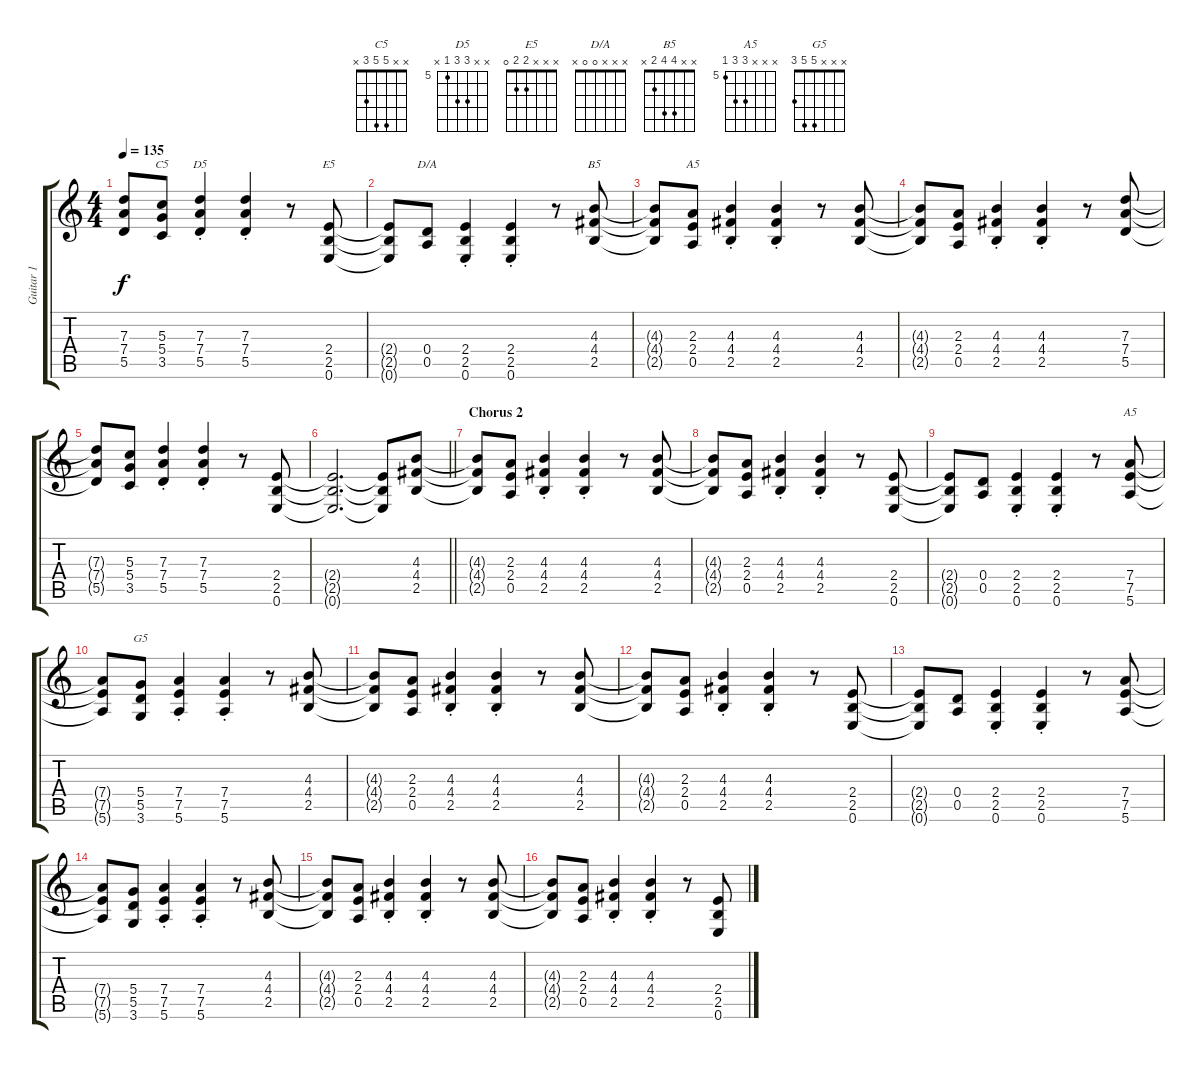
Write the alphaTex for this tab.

\track ("Guitar 1" "Guitar 1") {instrument overdrivenguitar}
\staff {score tabs}
\tuning (E4 B3 G3 D3 A2 E2) {hide}
\chord ("C5" x x 5 5 3 x)
\chord ("D5" x x 7 7 5 x) {firstfret 5}
\chord ("E5" x x x 2 2 0)
\chord ("D/A" x x x 0 0 x)
\chord ("B5" x x 4 4 2 x)
\chord ("A5" x x 2 2 0 x)
\chord ("A5" x x x 7 7 5) {firstfret 5}
\chord ("G5" x x x 5 5 3)
\ts (4 4)
\tempo 135
\clef g2
\ks c
(7.3{t} 7.4{t} 5.5{t}).8{dy f} (5.3 5.4 3.5).8{ch "C5"} (7.3{st} 7.4{st} 5.5{st}).4{ch "D5"} (7.3{st} 7.4{st} 5.5{st}).4 r.8 (2.4 2.5 0.6).8{ch "E5"} |
(2.4{t} 2.5{t} 0.6{t}).8 (0.4 0.5).8{ch "D/A"} (2.4{st} 2.5{st} 0.6{st}).4 (2.4{st} 2.5{st} 0.6{st}).4 r.8 (4.3 4.4 2.5).8{ch "B5"} |
(4.3{t} 4.4{t} 2.5{t}).8 (2.3 2.4 0.5).8{ch "A5"} (4.3{st} 4.4{st} 2.5{st}).4 (4.3{st} 4.4{st} 2.5{st}).4 r.8 (4.3 4.4 2.5).8 |
(4.3{t} 4.4{t} 2.5{t}).8 (2.3 2.4 0.5).8 (4.3{st} 4.4{st} 2.5{st}).4 (4.3{st} 4.4{st} 2.5{st}).4 r.8 (7.3 7.4 5.5).8 |
(7.3{t} 7.4{t} 5.5{t}).8 (5.3 5.4 3.5).8 (7.3{st} 7.4{st} 5.5{st}).4 (7.3{st} 7.4{st} 5.5{st}).4 r.8 (2.4 2.5 0.6).8 |
\barLineRight lightlight
(2.4{t} 2.5{t} 0.6{t}).2{d} (2.4{t} 2.5{t} 0.6{t}).8 (4.3 4.4 2.5).8 |
\section ("" "Chorus 2")
(4.3{t} 4.4{t} 2.5{t}).8 (2.3 2.4 0.5).8 (4.3{st} 4.4{st} 2.5{st}).4 (4.3{st} 4.4{st} 2.5{st}).4 r.8 (4.3 4.4 2.5).8 |
(4.3{t} 4.4{t} 2.5{t}).8 (2.3 2.4 0.5).8 (4.3{st} 4.4{st} 2.5{st}).4 (4.3{st} 4.4{st} 2.5{st}).4 r.8 (2.4 2.5 0.6).8 |
(2.4{t} 2.5{t} 0.6{t}).8 (0.4 0.5).8 (2.4{st} 2.5{st} 0.6{st}).4 (2.4{st} 2.5{st} 0.6{st}).4 r.8 (7.4 7.5 5.6).8{ch "A5"} |
(7.4{t} 7.5{t} 5.6{t}).8 (5.4 5.5 3.6).8{ch "G5"} (7.4{st} 7.5{st} 5.6{st}).4 (7.4{st} 7.5{st} 5.6{st}).4 r.8 (4.3 4.4 2.5).8 |
(4.3{t} 4.4{t} 2.5{t}).8 (2.3 2.4 0.5).8 (4.3{st} 4.4{st} 2.5{st}).4 (4.3{st} 4.4{st} 2.5{st}).4 r.8 (4.3 4.4 2.5).8 |
(4.3{t} 4.4{t} 2.5{t}).8 (2.3 2.4 0.5).8 (4.3{st} 4.4{st} 2.5{st}).4 (4.3{st} 4.4{st} 2.5{st}).4 r.8 (2.4 2.5 0.6).8 |
(2.4{t} 2.5{t} 0.6{t}).8 (0.4 0.5).8 (2.4{st} 2.5{st} 0.6{st}).4 (2.4{st} 2.5{st} 0.6{st}).4 r.8 (7.4 7.5 5.6).8 |
(7.4{t} 7.5{t} 5.6{t}).8 (5.4 5.5 3.6).8 (7.4{st} 7.5{st} 5.6{st}).4 (7.4{st} 7.5{st} 5.6{st}).4 r.8 (4.3 4.4 2.5).8 |
(4.3{t} 4.4{t} 2.5{t}).8 (2.3 2.4 0.5).8 (4.3{st} 4.4{st} 2.5{st}).4 (4.3{st} 4.4{st} 2.5{st}).4 r.8 (4.3 4.4 2.5).8 |
(4.3{t} 4.4{t} 2.5{t}).8 (2.3 2.4 0.5).8 (4.3{st} 4.4{st} 2.5{st}).4 (4.3{st} 4.4{st} 2.5{st}).4 r.8 (2.4 2.5 0.6).8
